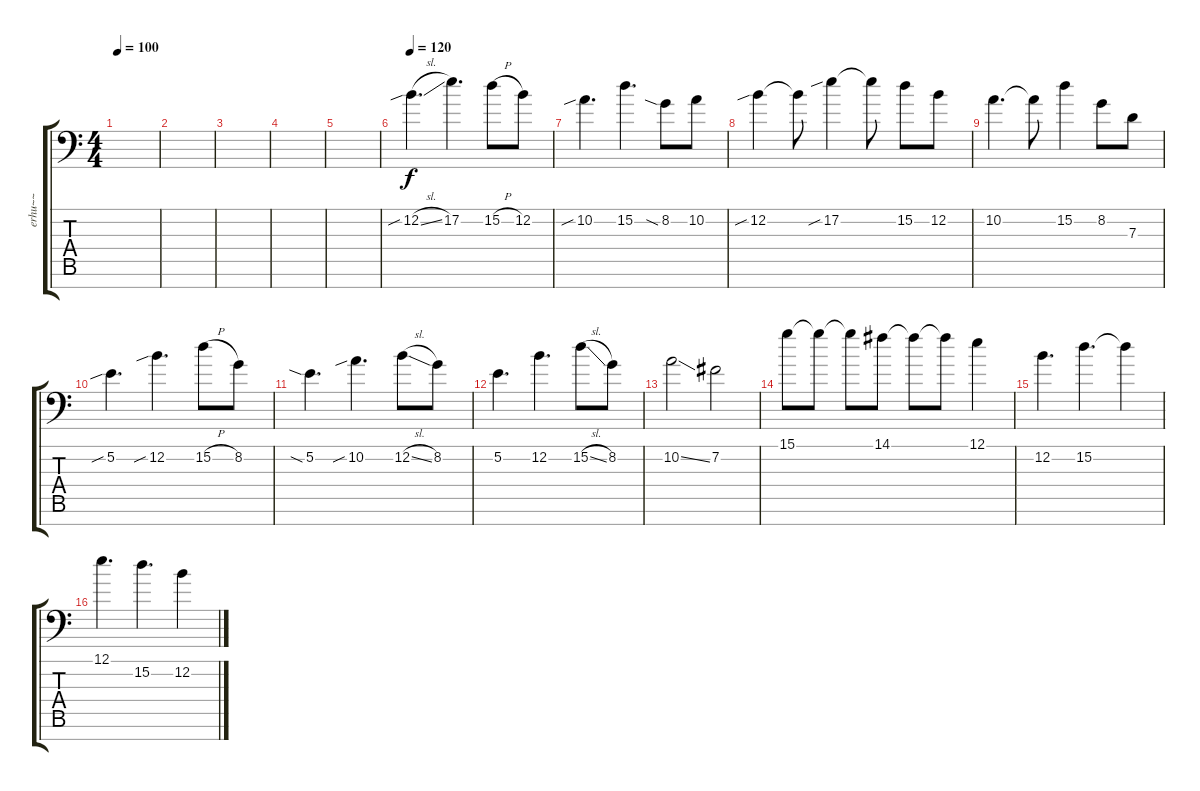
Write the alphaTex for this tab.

\track ("erhu~~" "erhu~~") {instrument violin}
\staff {score tabs}
\tuning (E4 B3 G3 D3 A2 E2 C-1) {hide}
\ts (4 4)
\tempo 100
\clef f4
\ks c
|
|
|
|
|
\tempo 120
12.2{sib sl}.4{d} 17.2.4{d} 15.2{h}.8 12.2.8 |
10.2{sib}.4{d} 15.2.4{d} 8.2{sia}.8 10.2.8 |
12.2{sib}.4 12.2{t}.8 17.2{sib}.4 17.2{t}.8 15.2.8 12.2.8 |
10.2.4{d} 10.2{t}.8 15.2.4 8.2.8 7.3.8 |
5.2{sib}.4{d} 12.2{sib}.4{d} 15.2{h}.8 8.2.8 |
5.2{sia}.4{d} 10.2{sib}.4{d} 12.2{sl}.8 8.2.8 |
5.2.4{d} 12.2.4{d} 15.2{sl}.8 8.2.8 |
10.2{ss}.2 7.2.2 |
15.1.8 15.1{t}.8 15.1{t}.8 14.1.8 14.1{t}.8 14.1{t}.8 12.1.4 |
12.2.4{d} 15.2.4{d} 15.2{t}.4 |
12.1.4{d} 15.2.4{d} 12.2.4
